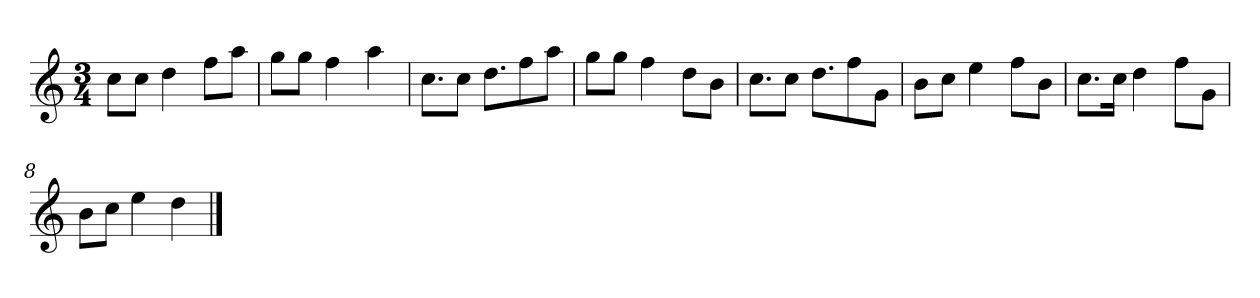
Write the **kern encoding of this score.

**kern
*part1
*staff1
*clefG2
*k[]
*C:
*M3/4
=
8cc\L
8cc\J
4dd
8ff\L
8aa\J
=2
8gg\L
8gg\J
4ff
4aa
=3
8.cc\L
8cc\J
8.dd\L
8ff\
8aa\J
=4
8gg\L
8gg\J
4ff
8dd\L
8b\J
=5y
8.cc\L
8cc\J
8.dd\L
8ff\
8g\J
=6
8b\L
8cc\J
4ee
8ff\L
8b\J
=7
8.cc\L
16cc\Jk
4dd
8ff\L
8g\J
=8
8b\L
8cc\J
4ee
4dd
==
*-
